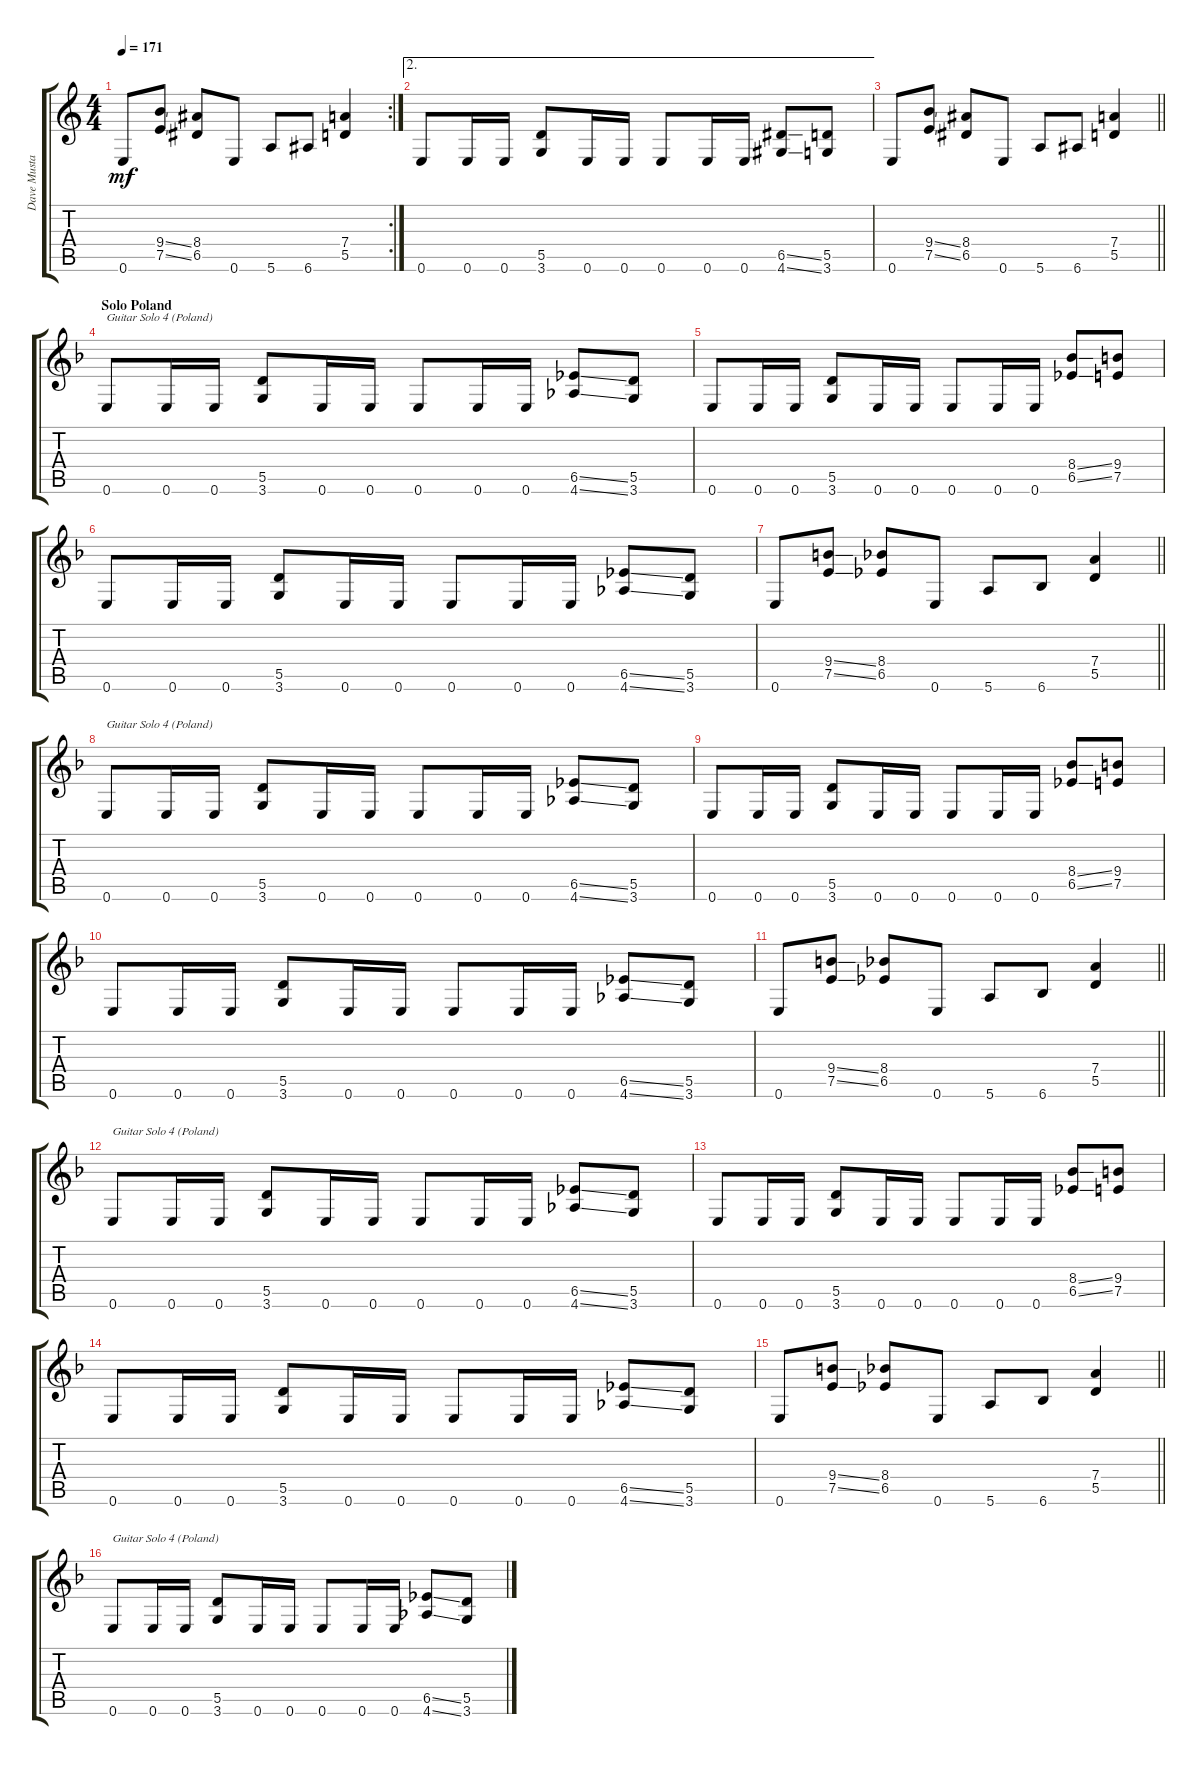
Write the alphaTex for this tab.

\track ("Dave Mustaine" "Dave Musta") {instrument distortionguitar}
\staff {score tabs}
\tuning (E4 B3 G3 D3 A2 E2) {hide}
\rc 2
\ts (4 4)
\tempo 171
\clef g2
\ks c
0.6.8{dy mf} (9.4{ss} 7.5{ss}).8 (8.4 6.5).8 0.6.8 5.6.8 6.6.8 (7.4 5.5).4 |
\ae 2
0.6.8 0.6.16 0.6.16 (5.5 3.6).8 0.6.16 0.6.16 0.6.8 0.6.16 0.6.16 (6.5{ss} 4.6{ss}).8 (5.5 3.6).8 |
\barLineRight lightlight
0.6.8 (9.4{ss} 7.5{ss}).8 (8.4 6.5).8 0.6.8 5.6.8 6.6.8 (7.4 5.5).4 |
\section ("" "Solo Poland")
\ks f
0.6.8{txt "Guitar Solo 4 (Poland)"} 0.6.16 0.6.16 (5.5 3.6).8 0.6.16 0.6.16 0.6.8 0.6.16 0.6.16 (6.5{ss} 4.6{ss}).8 (5.5 3.6).8 |
0.6.8 0.6.16 0.6.16 (5.5 3.6).8 0.6.16 0.6.16 0.6.8 0.6.16 0.6.16 (8.4{ss} 6.5{ss}).8 (9.4 7.5).8 |
0.6.8 0.6.16 0.6.16 (5.5 3.6).8 0.6.16 0.6.16 0.6.8 0.6.16 0.6.16 (6.5{ss} 4.6{ss}).8 (5.5 3.6).8 |
\barLineRight lightlight
0.6.8 (9.4{ss} 7.5{ss}).8 (8.4 6.5).8 0.6.8 5.6.8 6.6.8 (7.4 5.5).4 |
0.6.8{txt "Guitar Solo 4 (Poland)"} 0.6.16 0.6.16 (5.5 3.6).8 0.6.16 0.6.16 0.6.8 0.6.16 0.6.16 (6.5{ss} 4.6{ss}).8 (5.5 3.6).8 |
0.6.8 0.6.16 0.6.16 (5.5 3.6).8 0.6.16 0.6.16 0.6.8 0.6.16 0.6.16 (8.4{ss} 6.5{ss}).8 (9.4 7.5).8 |
0.6.8 0.6.16 0.6.16 (5.5 3.6).8 0.6.16 0.6.16 0.6.8 0.6.16 0.6.16 (6.5{ss} 4.6{ss}).8 (5.5 3.6).8 |
\barLineRight lightlight
0.6.8 (9.4{ss} 7.5{ss}).8 (8.4 6.5).8 0.6.8 5.6.8 6.6.8 (7.4 5.5).4 |
0.6.8{txt "Guitar Solo 4 (Poland)"} 0.6.16 0.6.16 (5.5 3.6).8 0.6.16 0.6.16 0.6.8 0.6.16 0.6.16 (6.5{ss} 4.6{ss}).8 (5.5 3.6).8 |
0.6.8 0.6.16 0.6.16 (5.5 3.6).8 0.6.16 0.6.16 0.6.8 0.6.16 0.6.16 (8.4{ss} 6.5{ss}).8 (9.4 7.5).8 |
0.6.8 0.6.16 0.6.16 (5.5 3.6).8 0.6.16 0.6.16 0.6.8 0.6.16 0.6.16 (6.5{ss} 4.6{ss}).8 (5.5 3.6).8 |
\barLineRight lightlight
0.6.8 (9.4{ss} 7.5{ss}).8 (8.4 6.5).8 0.6.8 5.6.8 6.6.8 (7.4 5.5).4 |
0.6.8{txt "Guitar Solo 4 (Poland)"} 0.6.16 0.6.16 (5.5 3.6).8 0.6.16 0.6.16 0.6.8 0.6.16 0.6.16 (6.5{ss} 4.6{ss}).8 (5.5 3.6).8
